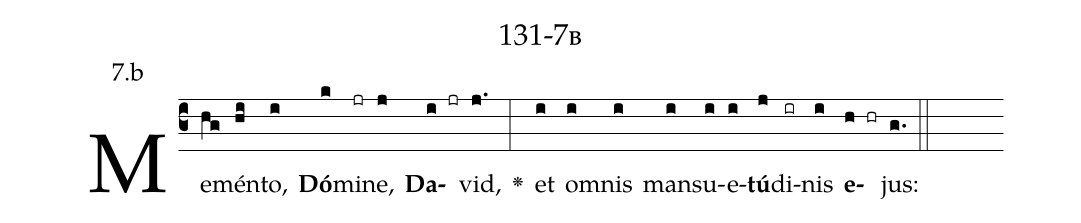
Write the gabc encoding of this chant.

name: 131-7b;
annotation: 7.b;
%%
(c3)Me(hg)mén(hi)to,(i) <b>Dó</b>(k)mi(jr)ne,(j) <b>Da</b>(i jr)vid,(j.) <v>\greheightstar</v>(:) et(i) om(i)nis(i) man(i)su(i)e(i)<b>tú</b>(j)di(ir)nis(i) <b>e</b>(h hr)jus:(g.) (::)


%E(i) u(i) o(j) u(i) a(h) e.(g.) (::)
